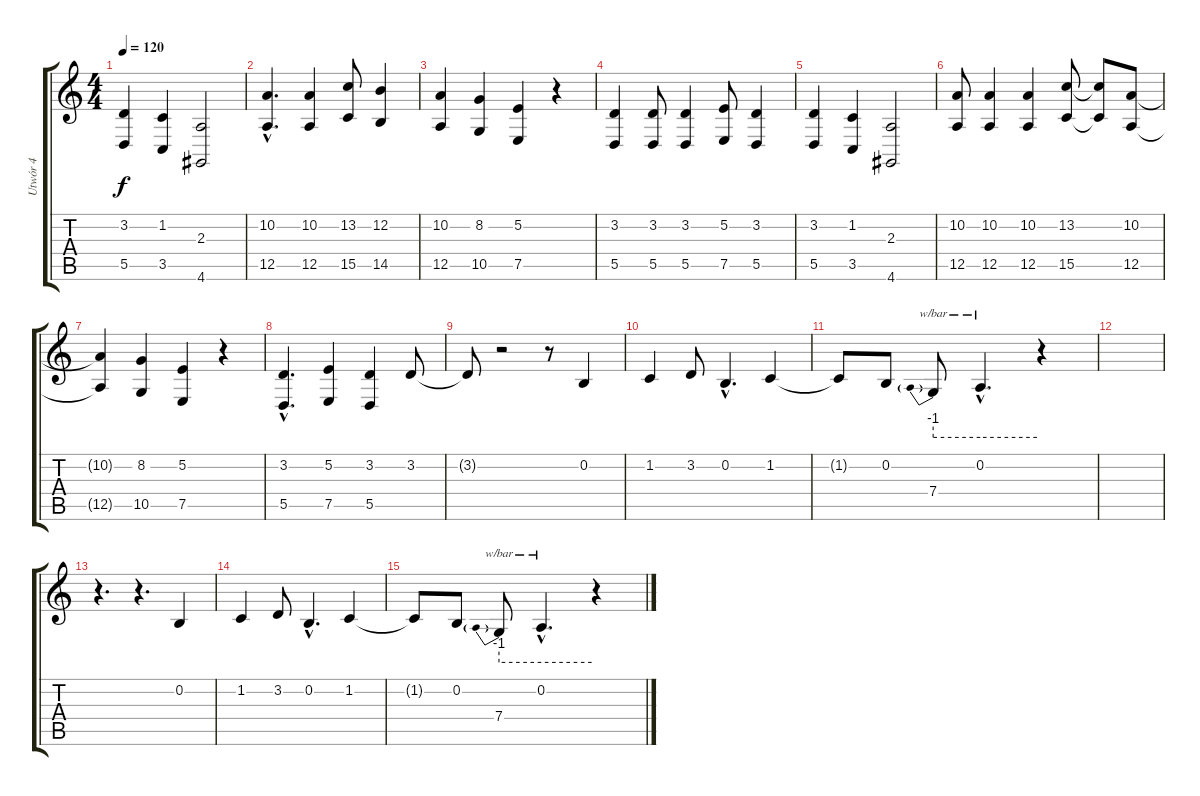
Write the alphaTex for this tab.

\track ("Utwór 4" "Utwór 4") {instrument ocarina}
\staff {score tabs}
\tuning (E4 B3 G3 D3 A2 E2) {hide}
\ts (4 4)
\tempo 120
\clef g2
\ks c
(3.2 5.5).4{dy f} (1.2 3.5).4 (2.3 4.6).2 |
(10.2{hac} 12.5{hac}).4{d} (10.2 12.5).4 (13.2 15.5).8 (12.2 14.5).4 |
(10.2 12.5).4 (8.2 10.5).4 (5.2 7.5).4 r.4 |
(3.2 5.5).4 (3.2 5.5).8 (3.2 5.5).4 (5.2 7.5).8 (3.2 5.5).4 |
(3.2 5.5).4 (1.2 3.5).4 (2.3 4.6).2 |
(10.2 12.5).8 (10.2 12.5).4 (10.2 12.5).4 (13.2 15.5).8 (13.2{t} 15.5{t}).8 (10.2 12.5).8 |
(10.2{t} 12.5{t}).4 (8.2 10.5).4 (5.2 7.5).4 r.4 |
(3.2{hac} 5.5{hac}).4{d} (5.2 7.5).4 (3.2 5.5).4 3.2.8 |
3.2{t}.8 r.2 r.8 0.2.4 |
1.2.4 3.2.8 0.2{hac}.4{d} 1.2.4 |
1.2{t}.8 0.2.8 7.4.8{tbe (predive default 0 -4 60 -4)} 0.2{hac}.4{d tbe (hold default 0 -4 60 -4)} r.4 |
|
r.4{d} r.4{d} 0.2.4 |
1.2.4{volume 9} 3.2.8 0.2{hac}.4{d} 1.2.4 |
1.2{t}.8 0.2.8 7.4.8{tbe (predive default 0 -4 60 -4)} 0.2{hac}.4{d tbe (hold default 0 -4 60 -4)} r.4
